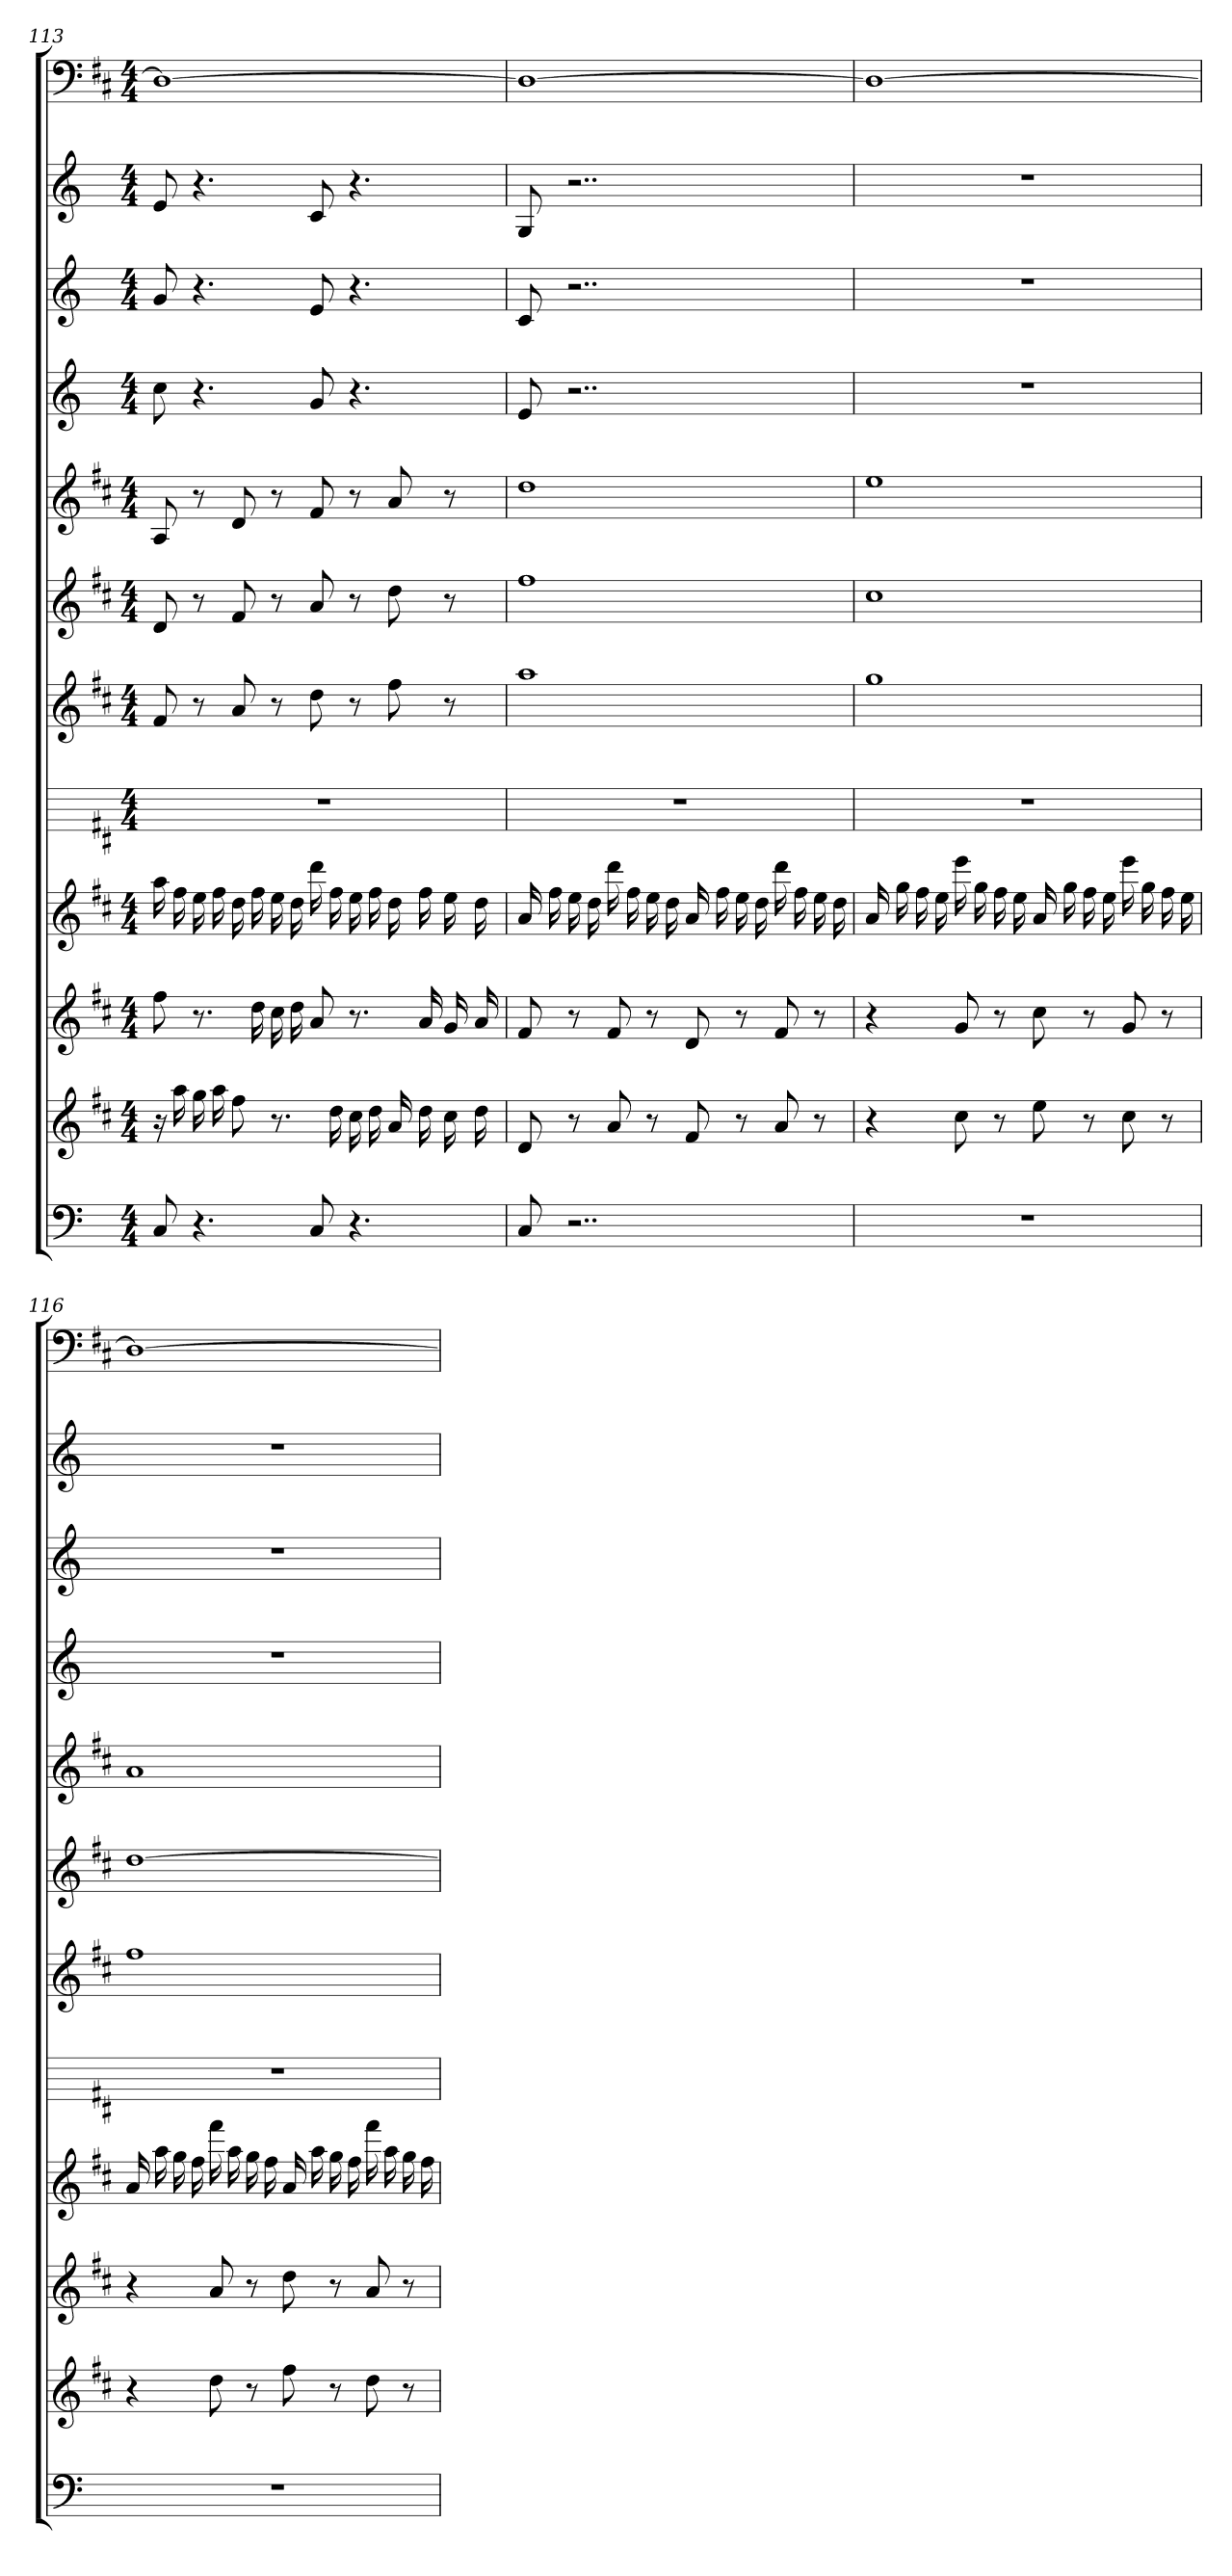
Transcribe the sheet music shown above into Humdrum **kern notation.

**kern	**kern	**kern	**kern	**kern	**kern	**kern	**kern	**kern	**kern	**kern	**kern
*part12	*part11	*part10	*part9	*part8	*part7	*part6	*part5	*part4	*part3	*part2	*part1
*staff12	*staff11	*staff10	*staff9	*staff8	*staff7	*staff6	*staff5	*staff4	*staff3	*staff2	*staff1
*k[]	*k[f#c#]	*k[f#c#]	*k[f#c#]	*k[f#c#]	*k[f#c#]	*k[f#c#]	*k[f#c#]	*k[]	*k[]	*k[]	*k[f#c#]
*M4/4	*M4/4	*M4/4	*M4/4	*M4/4	*M4/4	*M4/4	*M4/4	*M4/4	*M4/4	*M4/4	*M4/4
=113	=113	=113	=113	=113	=113	=113	=113	=113	=113	=113	=113
8C	16r	8ff#	16aa	1r	8f#	8d	8A	8cc	8g	8e	1D_
.	16aa	.	16ff#	.	.	.	.	.	.	.	.
4.r	16gg	8.r	16ee	.	8r	8r	8r	4.r	4.r	4.r	.
.	16aa	.	16ff#	.	.	.	.	.	.	.	.
.	8ff#	.	16dd	.	8a	8f#	8d	.	.	.	.
.	.	16dd	16ff#	.	.	.	.	.	.	.	.
.	8.r	16cc#	16ee	.	8r	8r	8r	.	.	.	.
.	.	16dd	16dd	.	.	.	.	.	.	.	.
8C	.	8a	16ddd	.	8dd	8a	8f#	8g	8e	8c	.
.	16dd	.	16ff#	.	.	.	.	.	.	.	.
4.r	16cc#	8.r	16ee	.	8r	8r	8r	4.r	4.r	4.r	.
.	16dd	.	16ff#	.	.	.	.	.	.	.	.
.	16a	.	16dd	.	8ff#	8dd	8a	.	.	.	.
.	16dd	16a	16ff#	.	.	.	.	.	.	.	.
.	16cc#	16g	16ee	.	8r	8r	8r	.	.	.	.
.	16dd	16a	16dd	.	.	.	.	.	.	.	.
=114	=114	=114	=114	=114	=114	=114	=114	=114	=114	=114	=114
8C	8d	8f#	16a	1r	1aa	1ff#	1dd	8e	8c	8G	1D_
.	.	.	16ff#	.	.	.	.	.	.	.	.
2..r	8r	8r	16ee	.	.	.	.	2..r	2..r	2..r	.
.	.	.	16dd	.	.	.	.	.	.	.	.
.	8a	8f#	16ddd	.	.	.	.	.	.	.	.
.	.	.	16ff#	.	.	.	.	.	.	.	.
.	8r	8r	16ee	.	.	.	.	.	.	.	.
.	.	.	16dd	.	.	.	.	.	.	.	.
.	8f#	8d	16a	.	.	.	.	.	.	.	.
.	.	.	16ff#	.	.	.	.	.	.	.	.
.	8r	8r	16ee	.	.	.	.	.	.	.	.
.	.	.	16dd	.	.	.	.	.	.	.	.
.	8a	8f#	16ddd	.	.	.	.	.	.	.	.
.	.	.	16ff#	.	.	.	.	.	.	.	.
.	8r	8r	16ee	.	.	.	.	.	.	.	.
.	.	.	16dd	.	.	.	.	.	.	.	.
=115	=115	=115	=115	=115	=115	=115	=115	=115	=115	=115	=115
1r	4r	4r	16a	1r	1gg	1cc#	1ee	1r	1r	1r	1D_
.	.	.	16gg	.	.	.	.	.	.	.	.
.	.	.	16ff#	.	.	.	.	.	.	.	.
.	.	.	16ee	.	.	.	.	.	.	.	.
.	8cc#	8g	16eee	.	.	.	.	.	.	.	.
.	.	.	16gg	.	.	.	.	.	.	.	.
.	8r	8r	16ff#	.	.	.	.	.	.	.	.
.	.	.	16ee	.	.	.	.	.	.	.	.
.	8ee	8cc#	16a	.	.	.	.	.	.	.	.
.	.	.	16gg	.	.	.	.	.	.	.	.
.	8r	8r	16ff#	.	.	.	.	.	.	.	.
.	.	.	16ee	.	.	.	.	.	.	.	.
.	8cc#	8g	16eee	.	.	.	.	.	.	.	.
.	.	.	16gg	.	.	.	.	.	.	.	.
.	8r	8r	16ff#	.	.	.	.	.	.	.	.
.	.	.	16ee	.	.	.	.	.	.	.	.
=116	=116	=116	=116	=116	=116	=116	=116	=116	=116	=116	=116
1r	4r	4r	16a	1r	1ff#	[1dd	1a	1r	1r	1r	1D_
.	.	.	16aa	.	.	.	.	.	.	.	.
.	.	.	16gg	.	.	.	.	.	.	.	.
.	.	.	16ff#	.	.	.	.	.	.	.	.
.	8dd	8a	16fff#	.	.	.	.	.	.	.	.
.	.	.	16aa	.	.	.	.	.	.	.	.
.	8r	8r	16gg	.	.	.	.	.	.	.	.
.	.	.	16ff#	.	.	.	.	.	.	.	.
.	8ff#	8dd	16a	.	.	.	.	.	.	.	.
.	.	.	16aa	.	.	.	.	.	.	.	.
.	8r	8r	16gg	.	.	.	.	.	.	.	.
.	.	.	16ff#	.	.	.	.	.	.	.	.
.	8dd	8a	16fff#	.	.	.	.	.	.	.	.
.	.	.	16aa	.	.	.	.	.	.	.	.
.	8r	8r	16gg	.	.	.	.	.	.	.	.
.	.	.	16ff#	.	.	.	.	.	.	.	.
=	=	=	=	=	=	=	=	=	=	=	=
*-	*-	*-	*-	*-	*-	*-	*-	*-	*-	*-	*-
